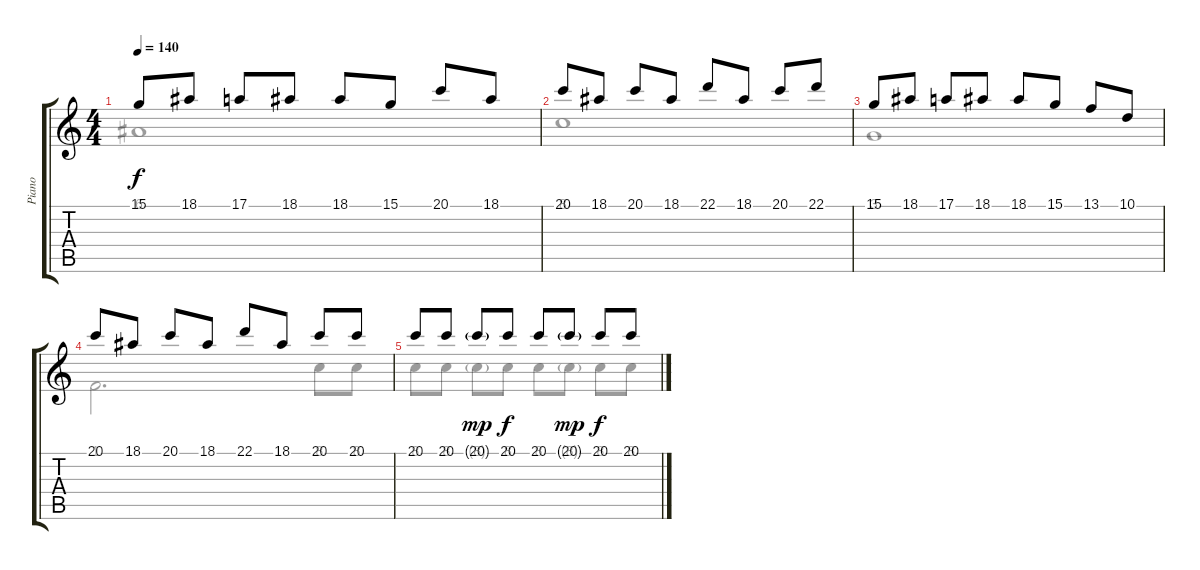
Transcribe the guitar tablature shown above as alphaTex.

\track ("Piano" "Piano") {instrument acousticgrandpiano}
\staff {score tabs}
\tuning (E4 B3 G3 D3 A2 E2) {hide}
\voice
\ts (4 4)
\tempo 140
\clef g2
\ks c
15.1.8{dy f} 18.1.8 17.1.8 18.1.8 18.1.8 15.1.8 20.1.8 18.1.8 |
20.1.8 18.1.8 20.1.8 18.1.8 22.1.8 18.1.8 20.1.8 22.1.8 |
15.1.8 18.1.8 17.1.8 18.1.8 18.1.8 15.1.8 13.1.8 10.1.8 |
20.1.8 18.1.8 20.1.8 18.1.8 22.1.8 18.1.8 20.1.8 20.1.8 |
20.1.8{volume 0} 20.1.8 20.1{g}.8{dy mp} 20.1.8{dy f} 20.1.8 20.1{g}.8{dy mp} 20.1.8{dy f} 20.1.8
\voice
\clef g2
\ottava regular
\simile none
\ks c
6.1.1{dy f} |
8.1.1 |
3.1.1 |
1.1.2{d} 8.1.8 8.1.8 |
8.1.8 8.1.8 8.1{g}.8{dy mp} 8.1.8{dy f} 8.1.8 8.1{g}.8{dy mp} 8.1.8{dy f} 8.1.8
